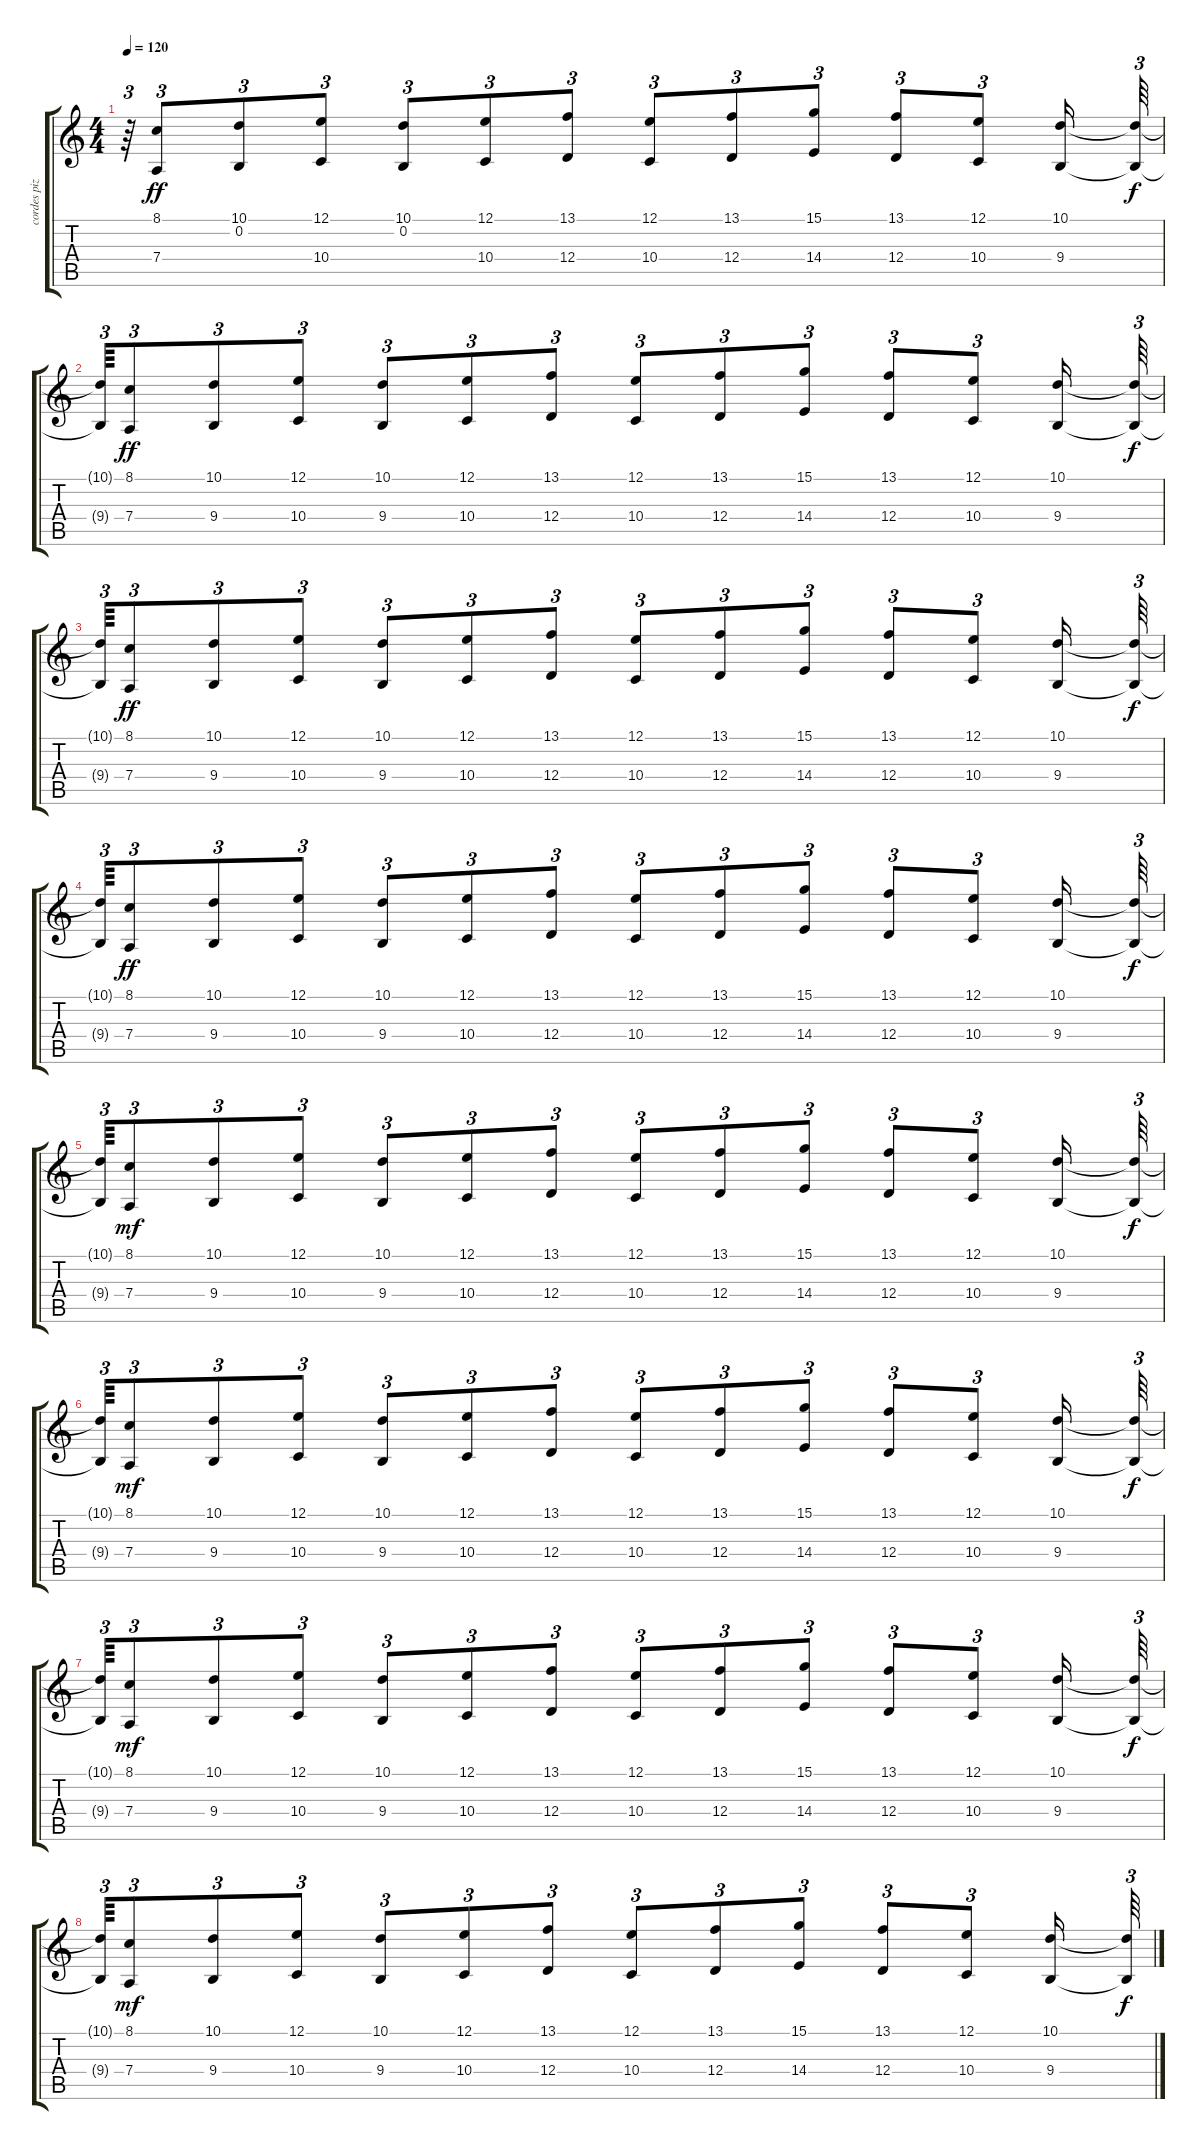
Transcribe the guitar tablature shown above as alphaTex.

\track ("cordes pizz" "cordes piz") {instrument pizzicatostrings}
\staff {score tabs}
\tuning (E4 B3 G3 D3 A2 E2) {hide}
\ts (4 4)
\tempo 120
\clef g2
\ks c
r.64{tu (3 2) dy f} (8.1 7.4).8{tu (3 2) dy ff} (10.1 0.2).8{tu (3 2)} (12.1 10.4).8{tu (3 2)} (10.1 0.2).8{tu (3 2)} (12.1 10.4).8{tu (3 2)} (13.1 12.4).8{tu (3 2)} (12.1 10.4).8{tu (3 2)} (13.1 12.4).8{tu (3 2)} (15.1 14.4).8{tu (3 2)} (13.1 12.4).8{tu (3 2)} (12.1 10.4).8{tu (3 2)} (10.1 9.4).16 (10.1{t} 9.4{t}).64{tu (3 2) dy f} |
(10.1{t} 9.4{t}).64{tu (3 2)} (8.1 7.4).8{tu (3 2) dy ff} (10.1 9.4).8{tu (3 2)} (12.1 10.4).8{tu (3 2)} (10.1 9.4).8{tu (3 2)} (12.1 10.4).8{tu (3 2)} (13.1 12.4).8{tu (3 2)} (12.1 10.4).8{tu (3 2)} (13.1 12.4).8{tu (3 2)} (15.1 14.4).8{tu (3 2)} (13.1 12.4).8{tu (3 2)} (12.1 10.4).8{tu (3 2)} (10.1 9.4).16 (10.1{t} 9.4{t}).64{tu (3 2) dy f} |
(10.1{t} 9.4{t}).64{tu (3 2)} (8.1 7.4).8{tu (3 2) dy ff} (10.1 9.4).8{tu (3 2)} (12.1 10.4).8{tu (3 2)} (10.1 9.4).8{tu (3 2)} (12.1 10.4).8{tu (3 2)} (13.1 12.4).8{tu (3 2)} (12.1 10.4).8{tu (3 2)} (13.1 12.4).8{tu (3 2)} (15.1 14.4).8{tu (3 2)} (13.1 12.4).8{tu (3 2)} (12.1 10.4).8{tu (3 2)} (10.1 9.4).16 (10.1{t} 9.4{t}).64{tu (3 2) dy f} |
(10.1{t} 9.4{t}).64{tu (3 2)} (8.1 7.4).8{tu (3 2) dy ff} (10.1 9.4).8{tu (3 2)} (12.1 10.4).8{tu (3 2)} (10.1 9.4).8{tu (3 2)} (12.1 10.4).8{tu (3 2)} (13.1 12.4).8{tu (3 2)} (12.1 10.4).8{tu (3 2)} (13.1 12.4).8{tu (3 2)} (15.1 14.4).8{tu (3 2)} (13.1 12.4).8{tu (3 2)} (12.1 10.4).8{tu (3 2)} (10.1 9.4).16 (10.1{t} 9.4{t}).64{tu (3 2) dy f} |
(10.1{t} 9.4{t}).64{tu (3 2)} (8.1 7.4).8{tu (3 2) dy mf} (10.1 9.4).8{tu (3 2)} (12.1 10.4).8{tu (3 2)} (10.1 9.4).8{tu (3 2)} (12.1 10.4).8{tu (3 2)} (13.1 12.4).8{tu (3 2)} (12.1 10.4).8{tu (3 2)} (13.1 12.4).8{tu (3 2)} (15.1 14.4).8{tu (3 2)} (13.1 12.4).8{tu (3 2)} (12.1 10.4).8{tu (3 2)} (10.1 9.4).16 (10.1{t} 9.4{t}).64{tu (3 2) dy f} |
(10.1{t} 9.4{t}).64{tu (3 2)} (8.1 7.4).8{tu (3 2) dy mf} (10.1 9.4).8{tu (3 2)} (12.1 10.4).8{tu (3 2)} (10.1 9.4).8{tu (3 2)} (12.1 10.4).8{tu (3 2)} (13.1 12.4).8{tu (3 2)} (12.1 10.4).8{tu (3 2)} (13.1 12.4).8{tu (3 2)} (15.1 14.4).8{tu (3 2)} (13.1 12.4).8{tu (3 2)} (12.1 10.4).8{tu (3 2)} (10.1 9.4).16 (10.1{t} 9.4{t}).64{tu (3 2) dy f} |
(10.1{t} 9.4{t}).64{tu (3 2)} (8.1 7.4).8{tu (3 2) dy mf} (10.1 9.4).8{tu (3 2)} (12.1 10.4).8{tu (3 2)} (10.1 9.4).8{tu (3 2)} (12.1 10.4).8{tu (3 2)} (13.1 12.4).8{tu (3 2)} (12.1 10.4).8{tu (3 2)} (13.1 12.4).8{tu (3 2)} (15.1 14.4).8{tu (3 2)} (13.1 12.4).8{tu (3 2)} (12.1 10.4).8{tu (3 2)} (10.1 9.4).16 (10.1{t} 9.4{t}).64{tu (3 2) dy f} |
(10.1{t} 9.4{t}).64{tu (3 2)} (8.1 7.4).8{tu (3 2) dy mf} (10.1 9.4).8{tu (3 2)} (12.1 10.4).8{tu (3 2)} (10.1 9.4).8{tu (3 2)} (12.1 10.4).8{tu (3 2)} (13.1 12.4).8{tu (3 2)} (12.1 10.4).8{tu (3 2)} (13.1 12.4).8{tu (3 2)} (15.1 14.4).8{tu (3 2)} (13.1 12.4).8{tu (3 2)} (12.1 10.4).8{tu (3 2)} (10.1 9.4).16 (10.1{t} 9.4{t}).64{tu (3 2) dy f}
